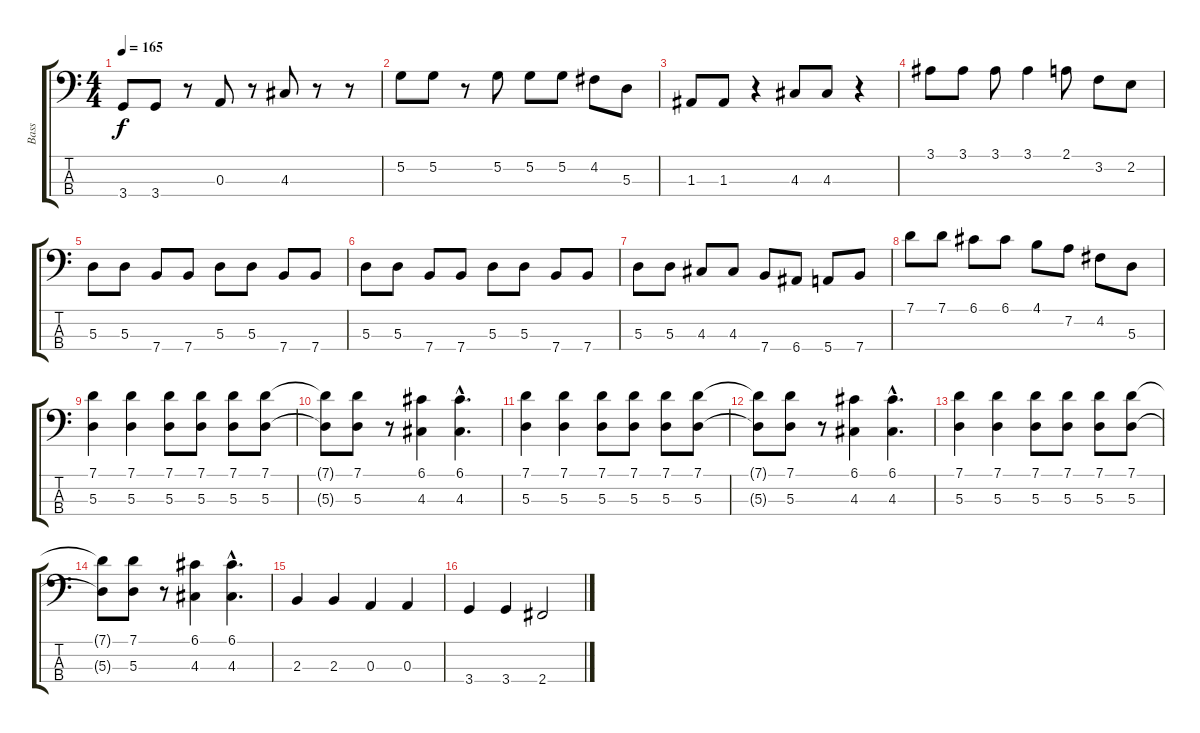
\track ("Bass" "Bass") {instrument electricbassfinger}
\staff {score tabs}
\tuning (G2 D2 A1 E1) {hide}
\ts (4 4)
\tempo 165
\clef f4
\ks c
3.4.8{dy f} 3.4.8 r.8 0.3.8 r.8 4.3.8 r.8 r.8 |
5.2.8 5.2.8 r.8 5.2.8 5.2.8 5.2.8 4.2.8 5.3.8 |
1.3.8 1.3.8 r.4 4.3.8 4.3.8 r.4 |
3.1.8 3.1.8 3.1.8 3.1.4 2.1.8 3.2.8 2.2.8 |
5.3.8 5.3.8 7.4.8 7.4.8 5.3.8 5.3.8 7.4.8 7.4.8 |
5.3.8 5.3.8 7.4.8 7.4.8 5.3.8 5.3.8 7.4.8 7.4.8 |
5.3.8 5.3.8 4.3.8 4.3.8 7.4.8 6.4.8 5.4.8 7.4.8 |
7.1.8 7.1.8 6.1.8 6.1.8 4.1.8 7.2.8 4.2.8 5.3.8 |
(7.1 5.3).4 (7.1 5.3).4 (7.1 5.3).8 (7.1 5.3).8 (7.1 5.3).8 (7.1 5.3).8 |
(7.1{t} 5.3{t}).8 (7.1 5.3).8 r.8 (6.1 4.3).4 (6.1{hac} 4.3{hac}).4{d} |
(7.1 5.3).4 (7.1 5.3).4 (7.1 5.3).8 (7.1 5.3).8 (7.1 5.3).8 (7.1 5.3).8 |
(7.1{t} 5.3{t}).8 (7.1 5.3).8 r.8 (6.1 4.3).4 (6.1{hac} 4.3{hac}).4{d} |
(7.1 5.3).4 (7.1 5.3).4 (7.1 5.3).8 (7.1 5.3).8 (7.1 5.3).8 (7.1 5.3).8 |
(7.1{t} 5.3{t}).8 (7.1 5.3).8 r.8 (6.1 4.3).4 (6.1{hac} 4.3{hac}).4{d} |
2.3.4 2.3.4 0.3.4 0.3.4 |
3.4.4 3.4.4 2.4.2
